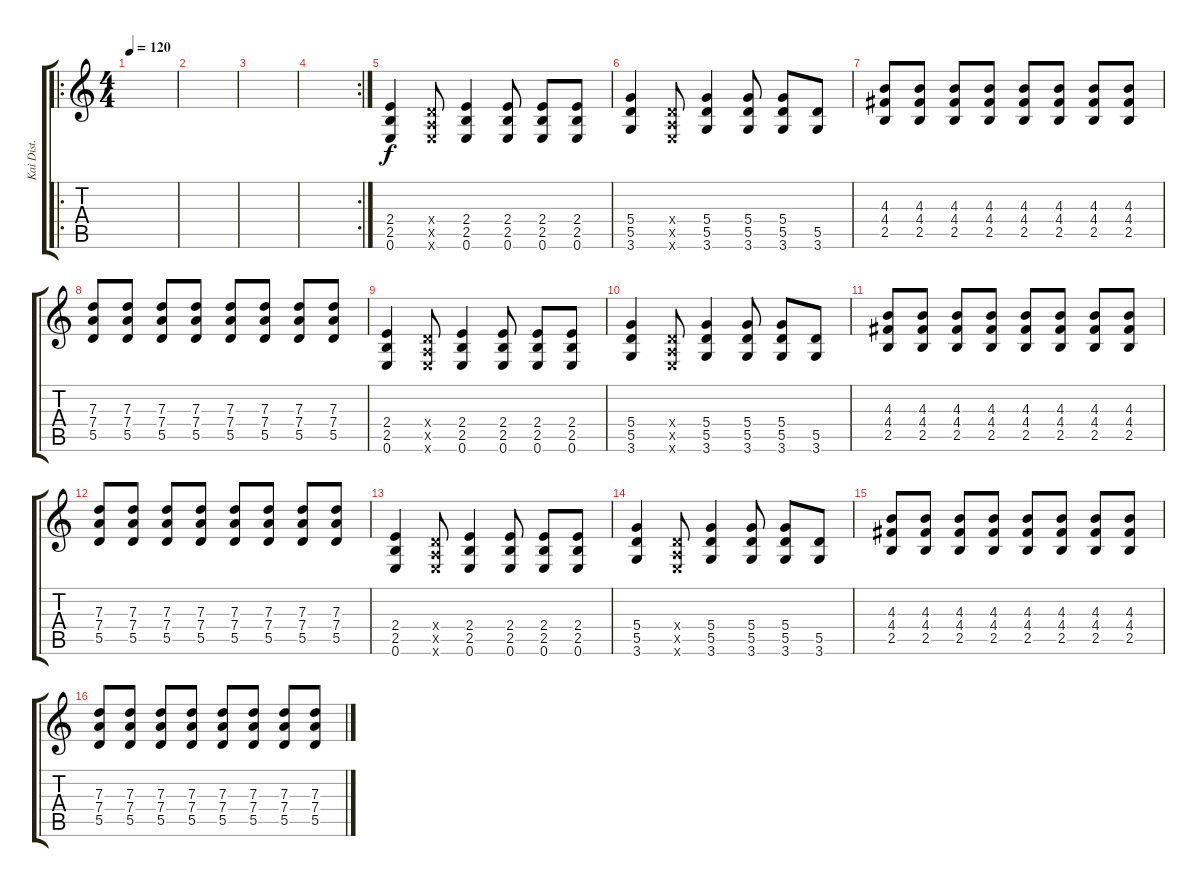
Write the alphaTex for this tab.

\track ("Kai Dist." "Kai Dist.") {instrument distortionguitar}
\staff {score tabs}
\tuning (E4 B3 G3 D3 A2 E2) {hide}
\ro
\ts (4 4)
\tempo 120
\clef g2
\ks c
|
|
|
\rc 2
|
(2.4 2.5 0.6).4 (0.4{x} 0.5{x} 0.6{x}).8 (2.4 2.5 0.6).4 (2.4 2.5 0.6).8 (2.4 2.5 0.6).8 (2.4 2.5 0.6).8 |
(5.4 5.5 3.6).4 (0.4{x} 0.5{x} 0.6{x}).8 (5.4 5.5 3.6).4 (5.4 5.5 3.6).8 (5.4 5.5 3.6).8 (5.5 3.6).8 |
(4.3 4.4 2.5).8 (4.3 4.4 2.5).8 (4.3 4.4 2.5).8 (4.3 4.4 2.5).8 (4.3 4.4 2.5).8 (4.3 4.4 2.5).8 (4.3 4.4 2.5).8 (4.3 4.4 2.5).8 |
(7.3 7.4 5.5).8 (7.3 7.4 5.5).8 (7.3 7.4 5.5).8 (7.3 7.4 5.5).8 (7.3 7.4 5.5).8 (7.3 7.4 5.5).8 (7.3 7.4 5.5).8 (7.3 7.4 5.5).8 |
(2.4 2.5 0.6).4 (0.4{x} 0.5{x} 0.6{x}).8 (2.4 2.5 0.6).4 (2.4 2.5 0.6).8 (2.4 2.5 0.6).8 (2.4 2.5 0.6).8 |
(5.4 5.5 3.6).4 (0.4{x} 0.5{x} 0.6{x}).8 (5.4 5.5 3.6).4 (5.4 5.5 3.6).8 (5.4 5.5 3.6).8 (5.5 3.6).8 |
(4.3 4.4 2.5).8 (4.3 4.4 2.5).8 (4.3 4.4 2.5).8 (4.3 4.4 2.5).8 (4.3 4.4 2.5).8 (4.3 4.4 2.5).8 (4.3 4.4 2.5).8 (4.3 4.4 2.5).8 |
(7.3 7.4 5.5).8 (7.3 7.4 5.5).8 (7.3 7.4 5.5).8 (7.3 7.4 5.5).8 (7.3 7.4 5.5).8 (7.3 7.4 5.5).8 (7.3 7.4 5.5).8 (7.3 7.4 5.5).8 |
(2.4 2.5 0.6).4 (0.4{x} 0.5{x} 0.6{x}).8 (2.4 2.5 0.6).4 (2.4 2.5 0.6).8 (2.4 2.5 0.6).8 (2.4 2.5 0.6).8 |
(5.4 5.5 3.6).4 (0.4{x} 0.5{x} 0.6{x}).8 (5.4 5.5 3.6).4 (5.4 5.5 3.6).8 (5.4 5.5 3.6).8 (5.5 3.6).8 |
(4.3 4.4 2.5).8 (4.3 4.4 2.5).8 (4.3 4.4 2.5).8 (4.3 4.4 2.5).8 (4.3 4.4 2.5).8 (4.3 4.4 2.5).8 (4.3 4.4 2.5).8 (4.3 4.4 2.5).8 |
(7.3 7.4 5.5).8 (7.3 7.4 5.5).8 (7.3 7.4 5.5).8 (7.3 7.4 5.5).8 (7.3 7.4 5.5).8 (7.3 7.4 5.5).8 (7.3 7.4 5.5).8 (7.3 7.4 5.5).8
